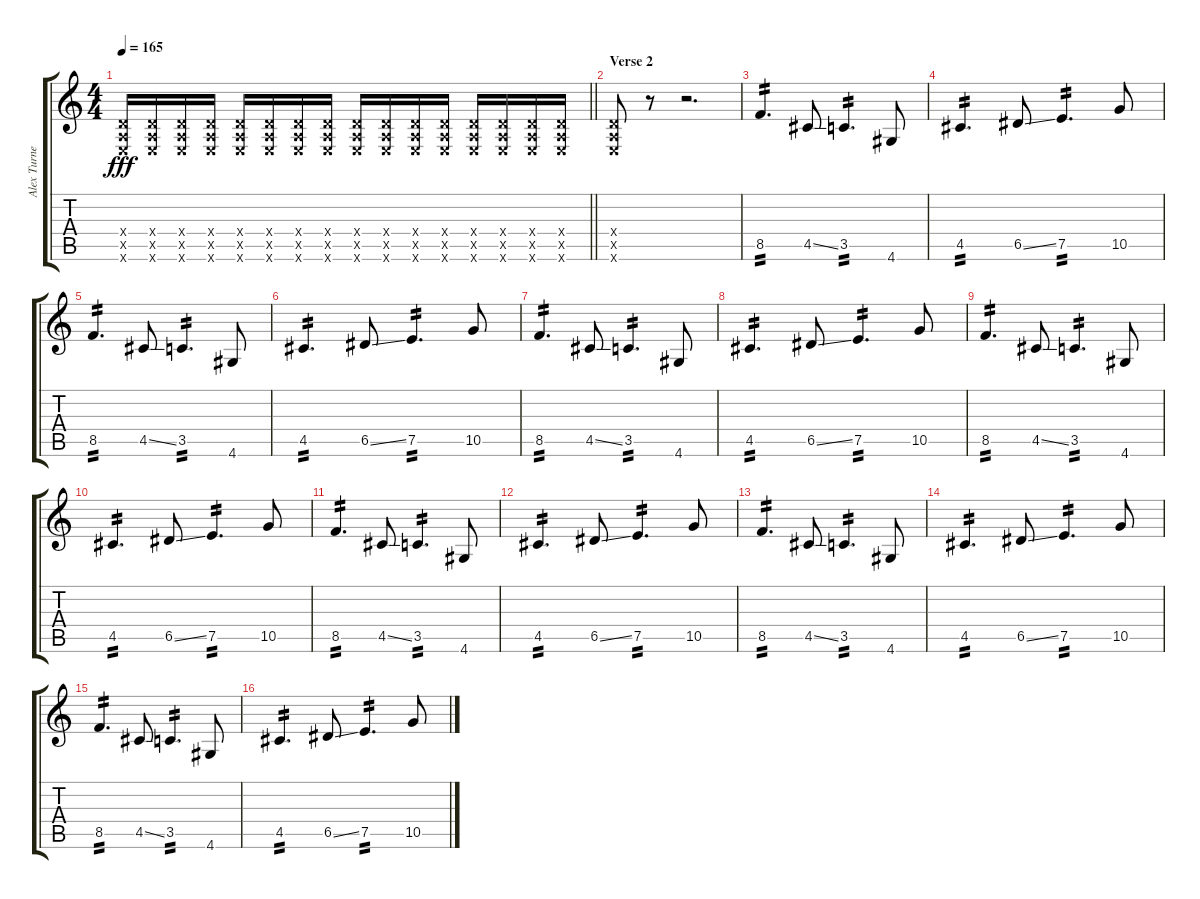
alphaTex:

\track ("Alex Turner (Guitar 1)" "Alex Turne") {instrument distortionguitar}
\staff {score tabs}
\tuning (E4 B3 G3 D3 A2 E2) {hide}
\ts (4 4)
\tempo 165
\clef g2
\barLineRight lightlight
\ks c
(0.4{x} 0.5{x} 0.6{x}).16{dy fff} (0.4{x} 0.5{x} 0.6{x}).16 (0.4{x} 0.5{x} 0.6{x}).16 (0.4{x} 0.5{x} 0.6{x}).16 (0.4{x} 0.5{x} 0.6{x}).16 (0.4{x} 0.5{x} 0.6{x}).16 (0.4{x} 0.5{x} 0.6{x}).16 (0.4{x} 0.5{x} 0.6{x}).16 (0.4{x} 0.5{x} 0.6{x}).16 (0.4{x} 0.5{x} 0.6{x}).16 (0.4{x} 0.5{x} 0.6{x}).16 (0.4{x} 0.5{x} 0.6{x}).16 (0.4{x} 0.5{x} 0.6{x}).16 (0.4{x} 0.5{x} 0.6{x}).16 (0.4{x} 0.5{x} 0.6{x}).16 (0.4{x} 0.5{x} 0.6{x}).16 |
\section ("" "Verse 2")
(0.4{x} 0.5{x} 0.6{x}).8 r.8 r.2{d} |
8.5.4{d tp 2} 4.5{ss}.8 3.5.4{d tp 2} 4.6.8 |
4.5.4{d tp 2} 6.5{ss}.8 7.5.4{d tp 2} 10.5.8 |
8.5.4{d tp 2} 4.5{ss}.8 3.5.4{d tp 2} 4.6.8 |
4.5.4{d tp 2} 6.5{ss}.8 7.5.4{d tp 2} 10.5.8 |
8.5.4{d tp 2} 4.5{ss}.8 3.5.4{d tp 2} 4.6.8 |
4.5.4{d tp 2} 6.5{ss}.8 7.5.4{d tp 2} 10.5.8 |
8.5.4{d tp 2} 4.5{ss}.8 3.5.4{d tp 2} 4.6.8 |
4.5.4{d tp 2} 6.5{ss}.8 7.5.4{d tp 2} 10.5.8 |
8.5.4{d tp 2} 4.5{ss}.8 3.5.4{d tp 2} 4.6.8 |
4.5.4{d tp 2} 6.5{ss}.8 7.5.4{d tp 2} 10.5.8 |
8.5.4{d tp 2} 4.5{ss}.8 3.5.4{d tp 2} 4.6.8 |
4.5.4{d tp 2} 6.5{ss}.8 7.5.4{d tp 2} 10.5.8 |
8.5.4{d tp 2} 4.5{ss}.8 3.5.4{d tp 2} 4.6.8 |
4.5.4{d tp 2} 6.5{ss}.8 7.5.4{d tp 2} 10.5.8
